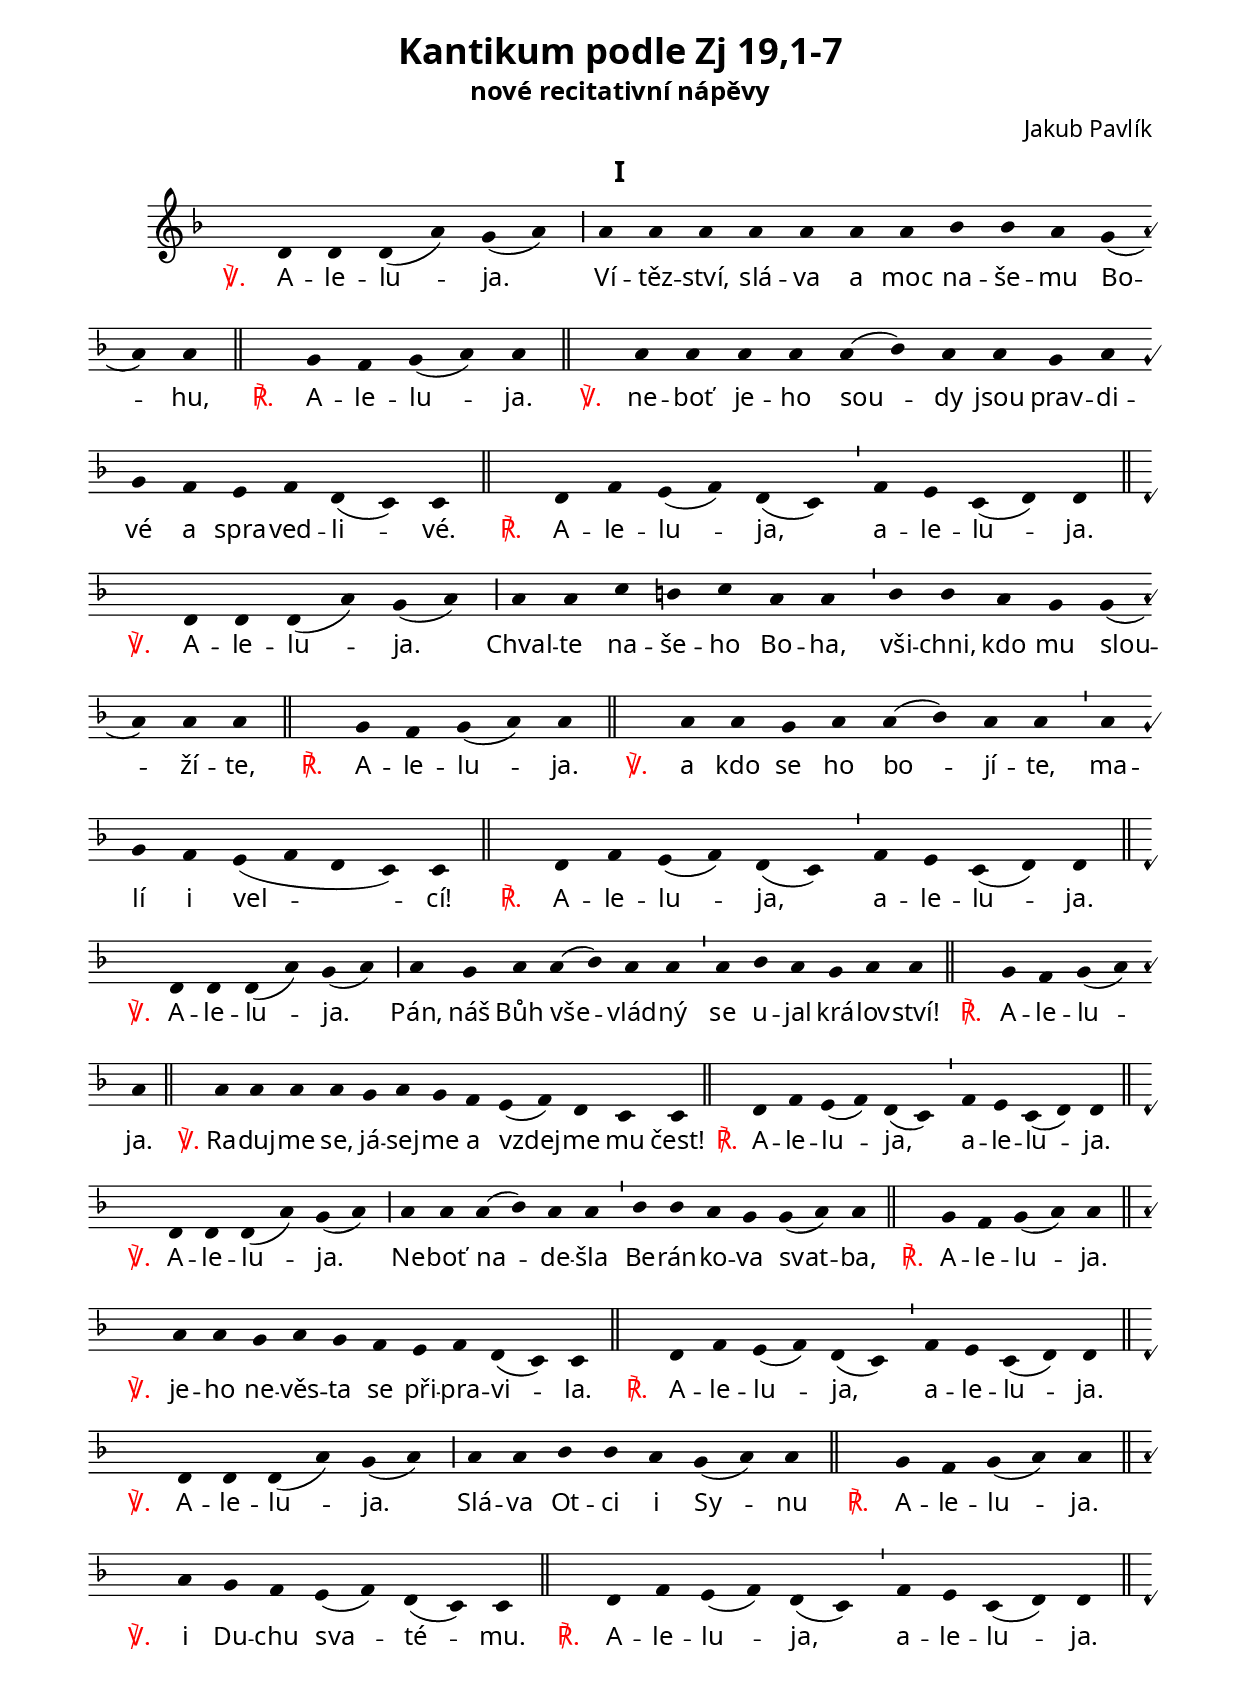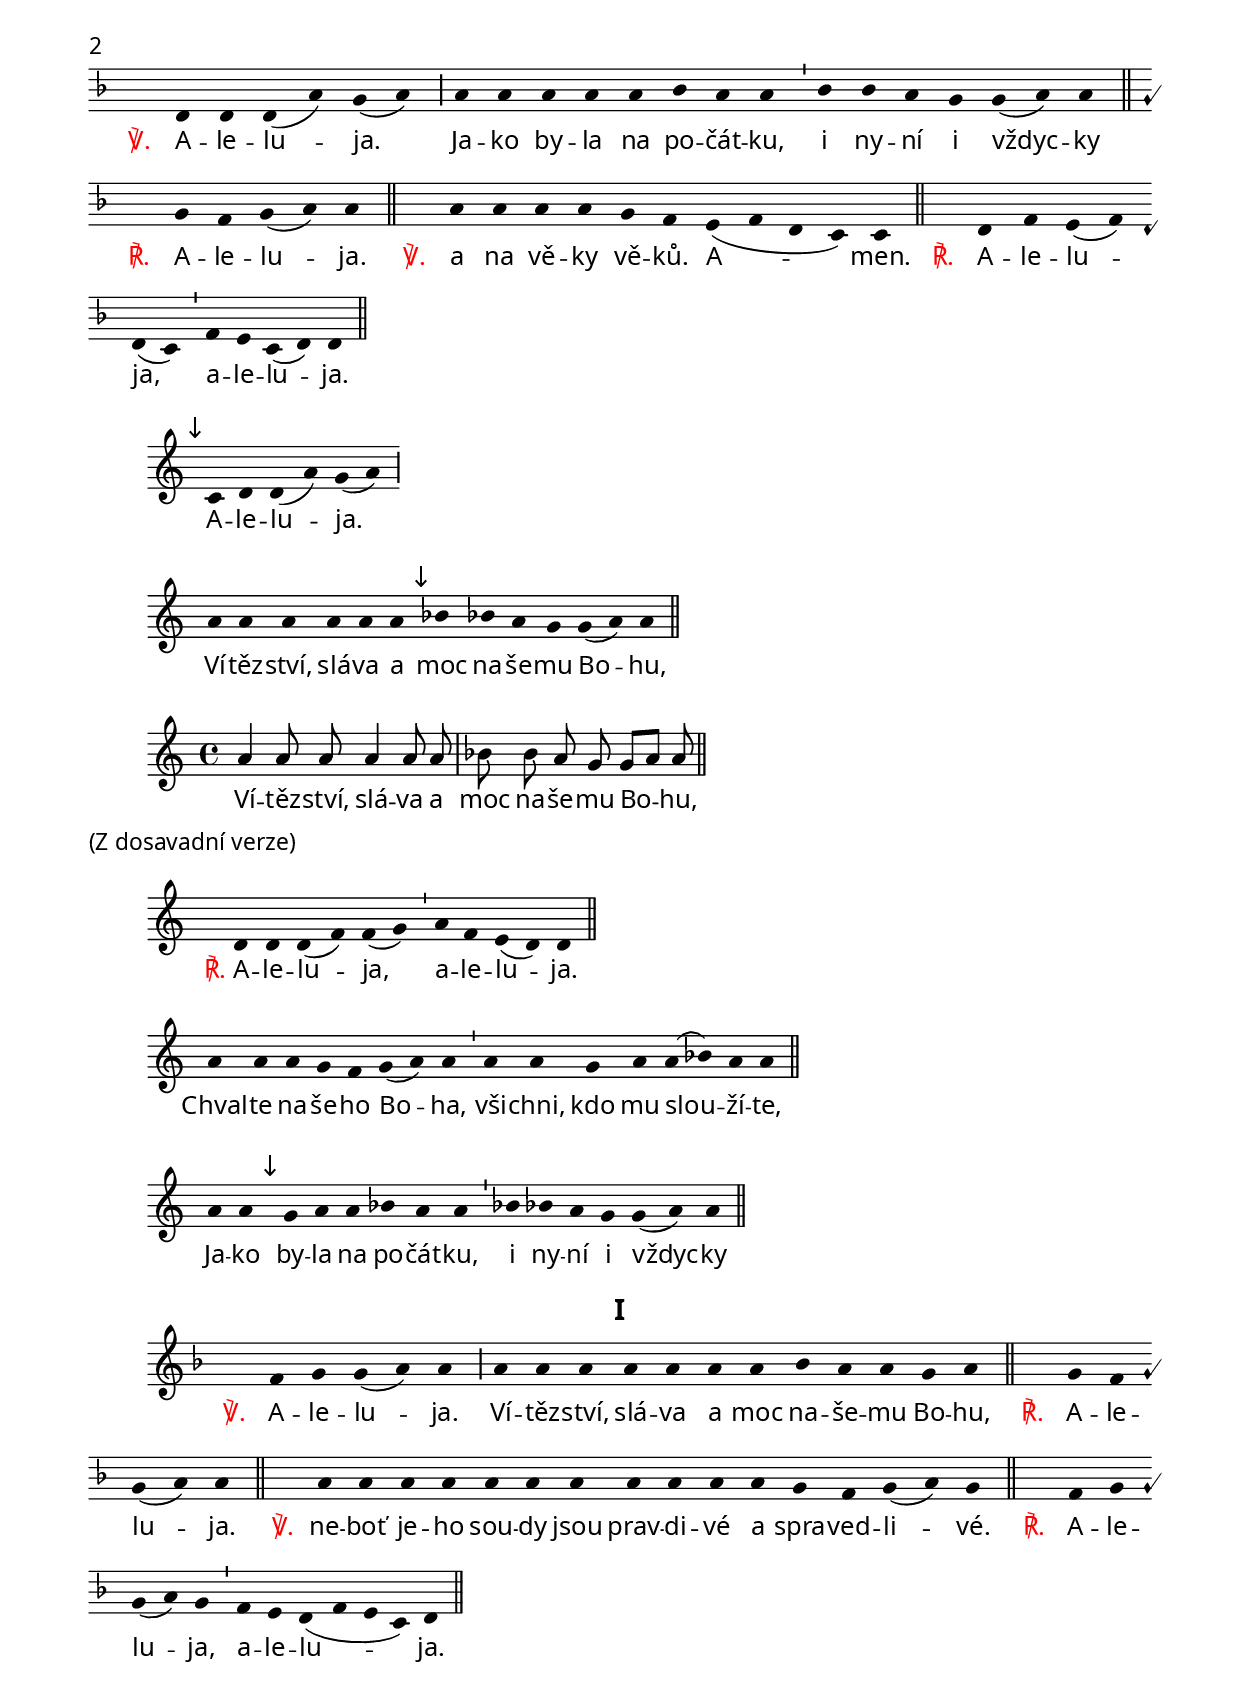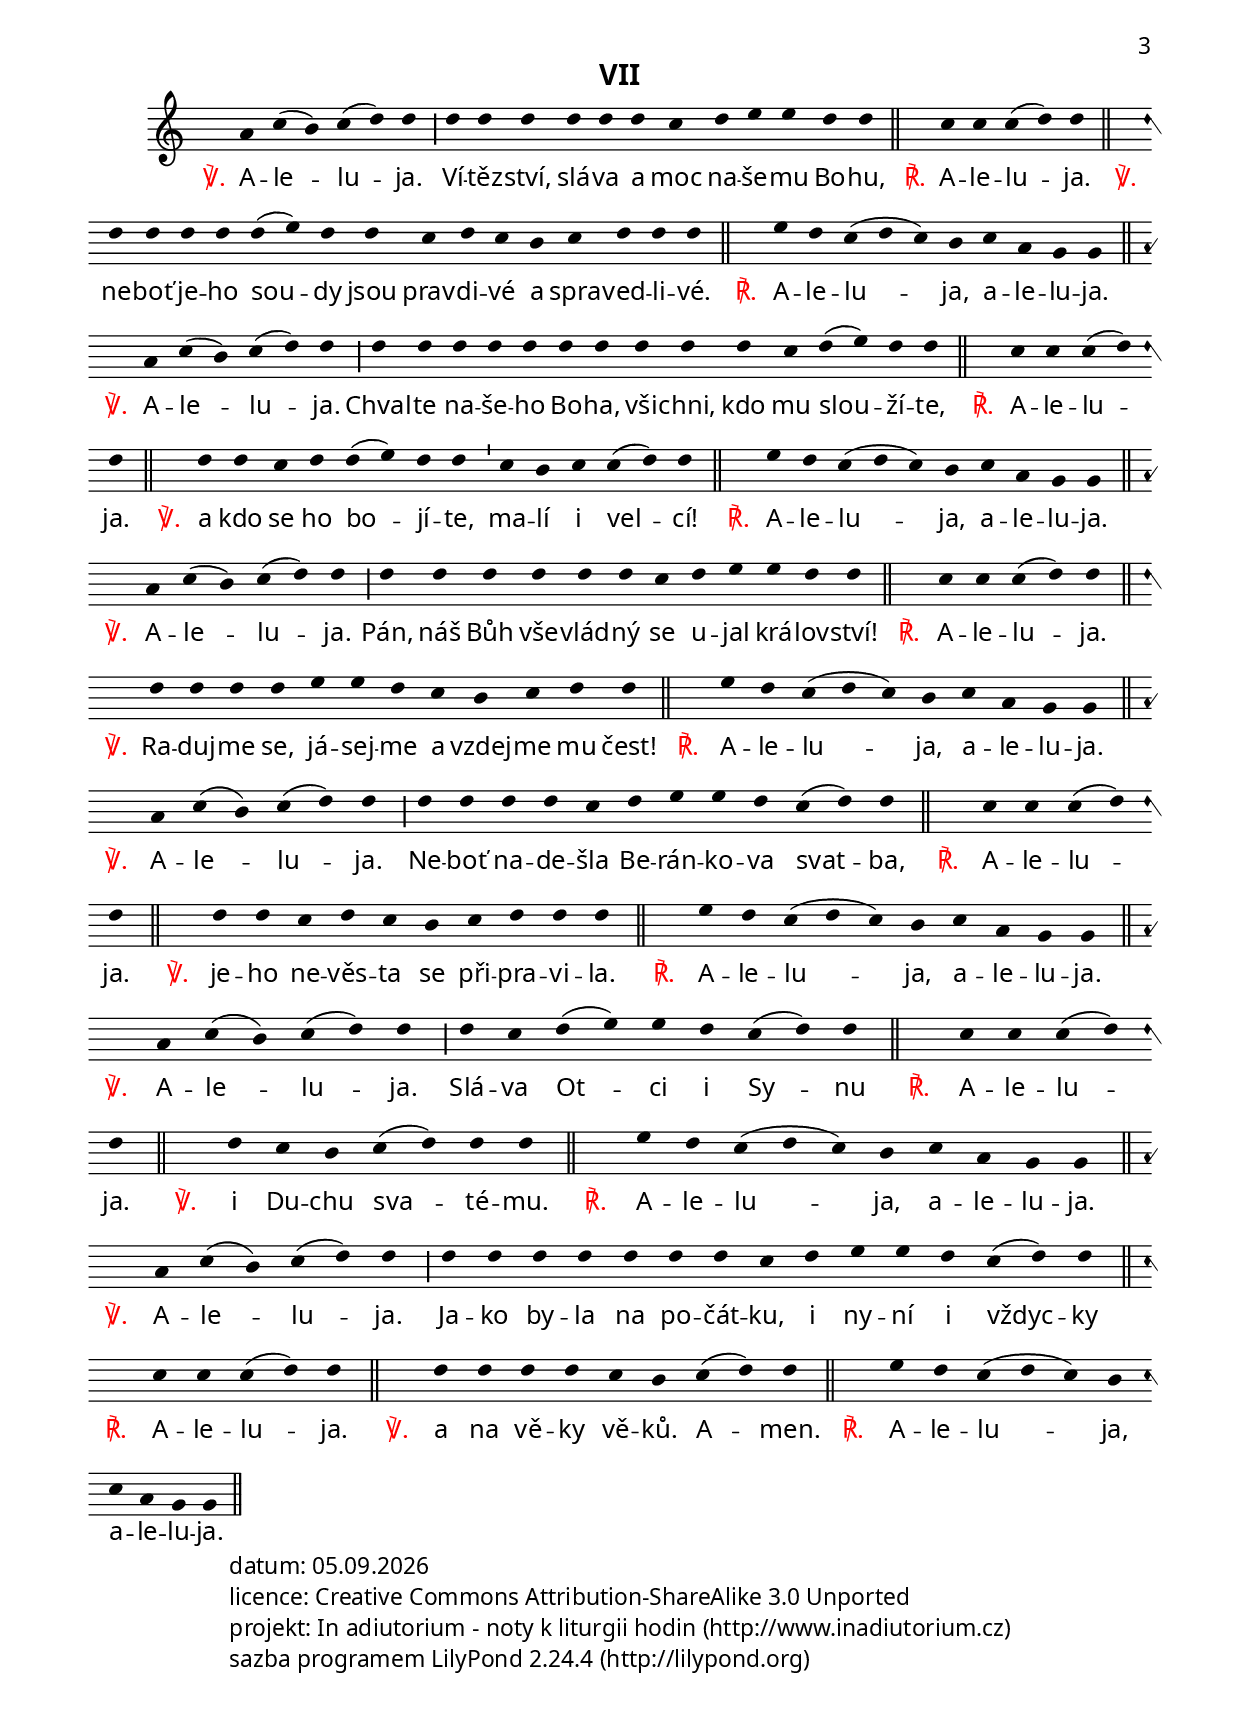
\version "2.15.37"

\header {
  title = "Kantikum podle Zj 19,1-7"
  subtitle = "nové recitativní nápěvy"
  composer = "Jakub Pavlík"
}

\include "spolecne.ly"
\version "2.14.0"

ial = \lyricmode { A -- le -- lu -- ja. }
al = \lyricmode { \Response A -- le -- lu -- ja. }
alal = \lyricmode { \Response A -- le -- lu -- ja, a -- le -- lu -- ja. }

kantikumZjXIXverse = \lyricmode {
  \Verse \ial
  Ví -- těz -- ství, slá -- va a moc na -- še -- mu Bo -- hu,
  \al
  \Verse ne -- boť je -- ho sou -- dy jsou prav -- di -- vé a spra -- ved -- li -- vé.
  \alal

  \Verse \ial
  Chval -- te na -- še -- ho Bo -- ha, vši -- chni, kdo mu slou -- ží -- te,
  \al
  \Verse a kdo se ho bo -- jí -- te, ma -- lí i vel -- cí!
  \alal

  \Verse \ial
  Pán, náš Bůh vše -- vlád -- ný se u -- jal krá -- lov -- ství!
  \al
  \Verse Ra -- duj -- me se, já -- sej -- me a vzdej -- me mu čest!
  \alal

  \Verse \ial
  Ne -- boť na -- de -- šla Be -- rán -- ko -- va svat -- ba,
  \al
  \Verse je -- ho ne -- věs -- ta se při -- pra -- vi -- la.
  \alal
}

kantikumZjXIXdoxologie = \lyricmode {
  \Verse \ial
  Slá -- va Ot -- ci i Sy -- nu
  \al
  \Verse i Du -- chu sva -- té -- mu.
  \alal

  \Verse \ial
  Ja -- ko by -- la na po -- čát -- ku, i ny -- ní i vždyc -- ky
  \al
  \Verse a na vě -- ky vě -- ků. A -- men.
  \alal
}


\paper {
  scoreTitleMarkup = \markup\column{
    \huge\bold\fill-line {
      " "
      \concat{
        \fromproperty #'header:modus
      }
      " "
    }

    \fill-line{
      \if \is-development-build \placet
      ""
      \small { \fromproperty #'header:fons_externus }
    }
  }
}

% melodie aleluja
mal = { \bar "||" \neviditelna f f f d c \bar "||" \break }
malal = { \bar "||" \neviditelna a a a( g) g f \breathe d f( g) g f \bar "||" \break }
% text aleluja
ial = \lyricmode { \markup\bold\large\with-color #red {A} -- le -- lu -- ja. }

kantikumZjXIXtext = \lyricmode {
  \kantikumZjXIXverse
  \kantikumZjXIXdoxologie
}

modIial = \relative c' { \neviditelna d d4 d d( a') g( a) \barMaior }
modIal = \relative c'' { \neviditelna g g4 f g( a) a \barFinalis }
modIalal = \relative c' { \neviditelna d  d f e( f) d( c) \barMin f e c( d) d \barFinalis \break }

\score {
  \relative c'' {
    \key f \major
    \choralniRezim

    % Vitezstvi
    \modIial
    a4 a a a a a a bes bes a g( a) a \barFinalis
    \modIal
    \neviditelna a
    a4 a a a a( bes) a a g a g f e f d( c) c \barFinalis
    \modIalal

    % Chvalte naseho Boha
    \modIial
    a'4 a c b c a a \barMin bes bes a g g( a) a a \barFinalis
    \modIal
    \neviditelna a
    a4 a g a a( bes) a a \barMin a g f e( f d c) c \barFinalis
    \modIalal

    % Pan, nas Buh
    \modIial
    a'4 g a a( bes) a a \barMin a bes a g a a \barFinalis
    \modIal
    \neviditelna a
    a4 a a a g a g f e( f) d c c \barFinalis
    \modIalal

    % Nebot nadesla
    \modIial
    a'4 a a( bes) a a \barMin bes bes a g g( a) a \barFinalis
    \modIal
    \neviditelna a
    a4 a g a g f e f d( c) c \barFinalis
    \modIalal

    % Slava
    \modIial
    a'4 a bes bes a g( a) a \barFinalis
    \modIal
    \neviditelna a
    a4 g f e( f) d( c) c \barFinalis
    \modIalal

    % Jako byla
    \modIial
    a'4 a a a a bes a a \barMin bes bes a g g( a) a \barFinalis
    \modIal
    \neviditelna a
    a4 a a a g f e( f d c) c \barFinalis
    \modIalal
  }
  \addlyrics {
    \kantikumZjXIXtext
  }
  \header {
    modus = "I"
    id = "i"
  }
}

\score {
  \relative c' {
    \choralniRezim
    \mark\sipka c4 d d( a') g( a) \barMaior
  }
  \addlyrics {
    A -- le -- lu -- ja.
  }
}

\score {
  \relative c'' {
    \choralniRezim
    a4 a a a a a \mark\sipka bes bes a g g( a) a \barFinalis
  }
  \addlyrics {
    Ví -- těz -- ství, slá -- va a moc na -- še -- mu Bo -- hu,
  }
}

\score {
  \relative c'' {
    \autoBeamOff
    a4 a8 a a4 a8 a bes bes a g g[ a] a \barFinalis
  }
  \addlyrics {
    Ví -- těz -- ství, slá -- va a moc na -- še -- mu Bo -- hu,
  }
}

\markup{(Z dosavadní verze)}
\score {
  \relative c' {
    \choralniRezim
    \neviditelna d d4 d d( f) f( g) \barMin a f e( d) d \barFinalis
  }
  \addlyrics {
    \Response A -- le -- lu -- ja, a -- le -- lu -- ja.
  }
}

\score {
  \relative c'' {
    \choralniRezim
    a4 a a g f g( a) a \barMin a a g a a( bes) a a \barFinalis
  }
  \addlyrics {
    Chval -- te na -- še -- ho Bo -- ha, vši -- chni, kdo mu slou -- ží -- te,
  }
}

\score {
  \relative c' {
    \choralniRezim
    a'4 a \mark\sipka g a a bes a a \barMin bes bes a g g( a) a \barFinalis
  }
  \addlyrics {
    Ja -- ko by -- la na po -- čát -- ku, i ny -- ní i vždyc -- ky
  }
}

modIial = \relative c' { \neviditelna f f4 g g( a) a \barMaior }
modIal = \relative c'' { \neviditelna g g4 f g( a) a \barFinalis }
modIalal = \relative c' { \neviditelna f f4 g g( a) g \barMin f e d( f e c) d \barFinalis \break }

\score {
  \relative c'' {
    \key f \major
    \choralniRezim

    % Vitezstvi
    \modIial
    a4 a a a a a a bes a a g a \barFinalis
    \modIal
    \neviditelna a
    a4 a a a a a a a a a a g f g( a) g \barFinalis
    \modIalal
  }
  \addlyrics {
    \kantikumZjXIXtext
  }
  \header {
    modus = "I"
    id = "i"
  }
}

modVIIial = \relative c'' { \neviditelna a a4 c( b) c( d) d \barMaior }
modVIIal = \relative c'' { \neviditelna c c4 c c( d) d \barFinalis }
modVIIalal = \relative c'' { \neviditelna d e4 d c( d c) b c a g g \barFinalis \break }

\score {
  \relative c'' {
    \choralniRezim

    % Vitezstvi
    \modVIIial
    d4 d d d d d c d e e d d \barFinalis
    \modVIIal
    \neviditelna d
    d4 d d d d( e) d d c d c b c d d d \barFinalis
    \modVIIalal

    % Chvalte naseho Boha
    \modVIIial
    d4 d d d d d d d d d c d( e) d d \barFinalis
    \modVIIal
    \neviditelna d
    d4 d c d d( e) d d \barMin c b c c( d) d \barFinalis
    \modVIIalal

    % Pan, nas Buh
    \modVIIial
    d4 d d d d d c d e e d d \barFinalis
    \modVIIal
    \neviditelna d
    d4 d d d e e d c b c d d \barFinalis
    \modVIIalal

    % Nebot nadesla
    \modVIIial
    d4 d d d c d e e d c( d) d \barFinalis
    \modVIIal
    \neviditelna d
    d4 d c d c b c d d d \barFinalis
    \modVIIalal

    % Slava
    \modVIIial
    d4 c d( e) e d c( d) d \barFinalis
    \modVIIal
    \neviditelna d
    d4 c b c( d) d d \barFinalis
    \modVIIalal

    % Jako byla
    \modVIIial
    d4 d d d d d d c d e e d c( d) d \barFinalis
    \modVIIal
    \neviditelna d
    d4 d d d c b c( d) d \barFinalis
    \modVIIalal
  }
  \addlyrics {
    \kantikumZjXIXtext
  }
  \header {
    modus = "VII"
    id = "vi"
  }
}
